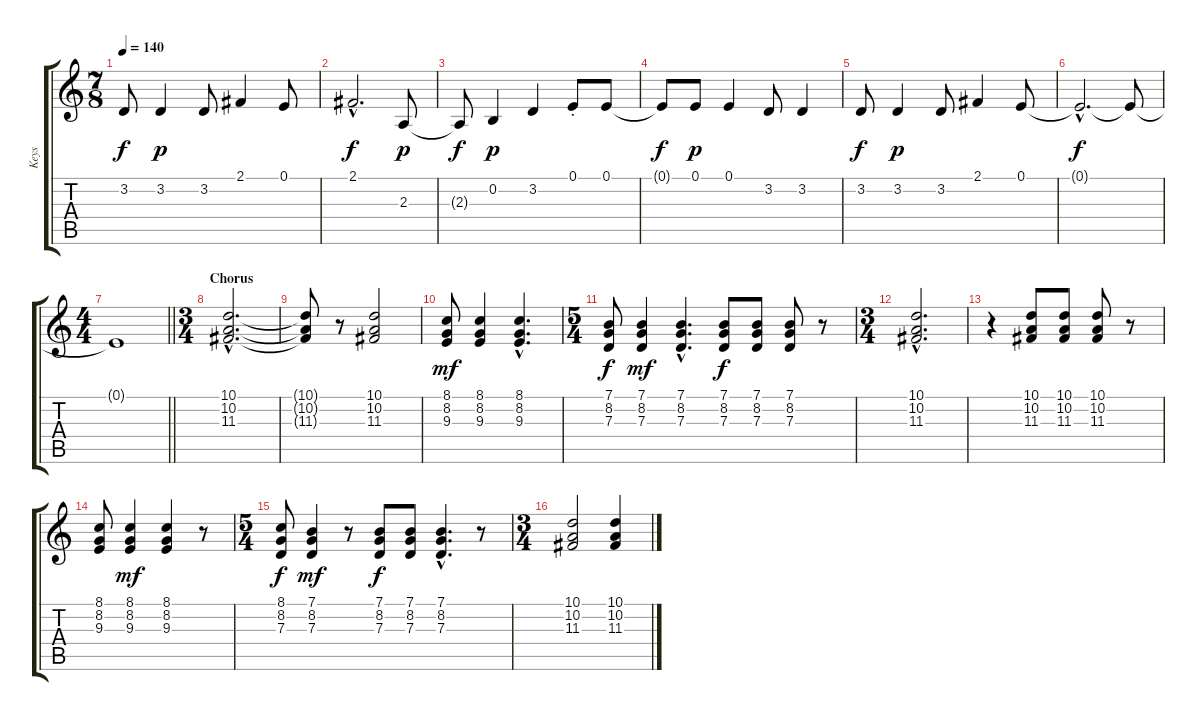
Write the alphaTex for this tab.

\track ("Keys" "Keys") {instrument brightacousticpiano}
\staff {score tabs}
\tuning (E4 B3 G3 D3 A2 E2) {hide}
\ts (7 8)
\tempo 140
\clef g2
\ks c
3.2.8{dy f} 3.2.4{dy p} 3.2.8 2.1.4 0.1.8 |
2.1{hac}.2{d dy f} 2.3.8{dy p} |
2.3{t}.8{dy f} 0.2.4{dy p} 3.2.4 0.1{st}.8 0.1.8 |
0.1{t}.8{dy f} 0.1.8{dy p} 0.1.4 3.2.8 3.2.4 |
3.2.8{dy f} 3.2.4{dy p} 3.2.8 2.1.4 0.1.8 |
0.1{hac t}.2{d dy f} 0.1{t}.8 |
\ts (4 4)
\barLineRight lightlight
0.1{t}.1 |
\ts (3 4)
\section ("" "Chorus")
(10.1{hac} 10.2{hac} 11.3{hac}).2{d instrument brightacousticpiano} |
(10.1{t} 10.2{t} 11.3{t}).8 r.8 (10.1 10.2 11.3).2 |
(8.1 8.2 9.3).8{dy mf} (8.1 8.2 9.3).4 (8.1{hac} 8.2{hac} 9.3{hac}).4{d} |
\ts (5 4)
(7.1 8.2 7.3).8{dy f} (7.1 8.2 7.3).4{dy mf} (7.1{hac} 8.2{hac} 7.3{hac}).4{d} (7.1 8.2 7.3).8{dy f} (7.1 8.2 7.3).8 (7.1 8.2 7.3).8 r.8 |
\ts (3 4)
(10.1{hac} 10.2{hac} 11.3{hac}).2{d} |
r.4 (10.1 10.2 11.3).8 (10.1 10.2 11.3).8 (10.1 10.2 11.3).8 r.8 |
(8.1 8.2 9.3).8 (8.1 8.2 9.3).4{dy mf} (8.1 8.2 9.3).4 r.8 |
\ts (5 4)
(8.1 8.2 7.3).8{dy f} (7.1 8.2 7.3).4{dy mf} r.8 (7.1 8.2 7.3).8{dy f} (7.1 8.2 7.3).8 (7.1{hac} 8.2{hac} 7.3{hac}).4{d} r.8 |
\ts (3 4)
(10.1 10.2 11.3).2 (10.1 10.2 11.3).4
